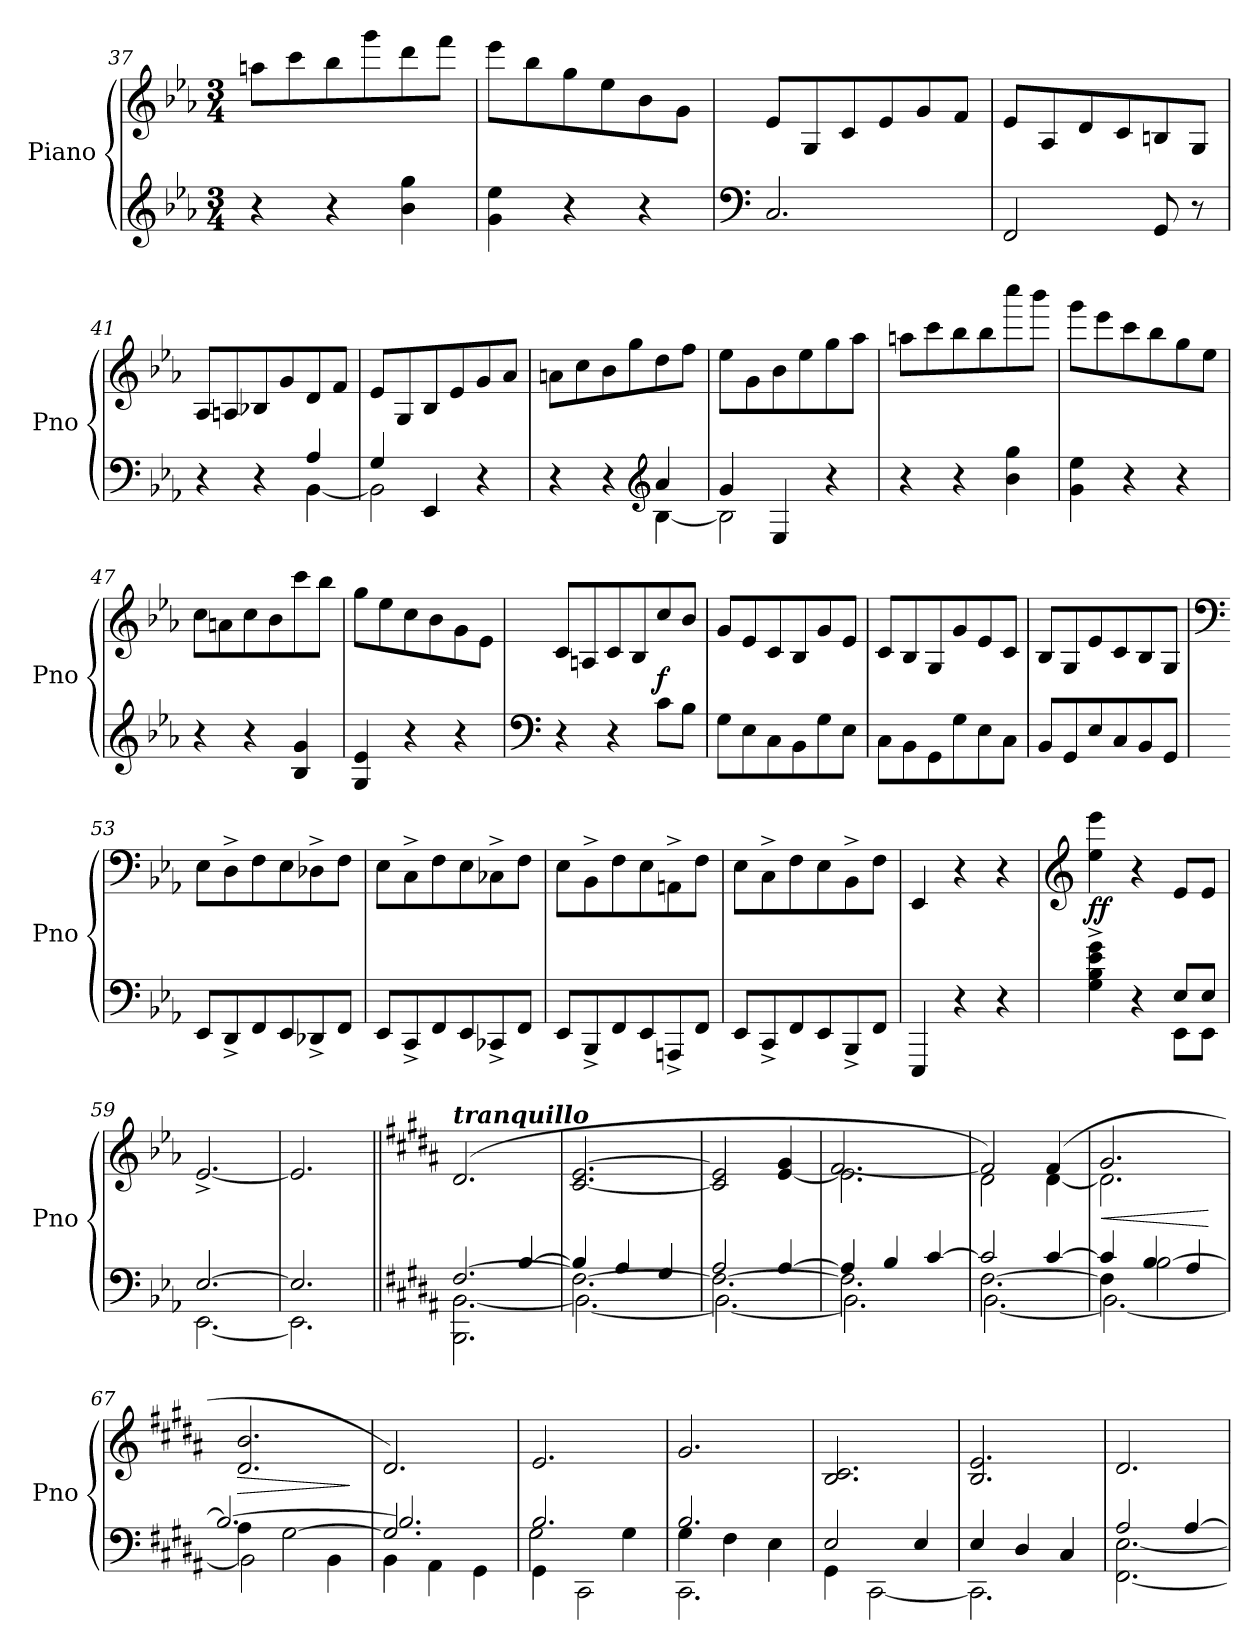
**kern	**kern	**dynam
*part1	*part1	*part1
*staff2	*staff1	*staff1/2
*I"Piano	*	*
*I'Pno	*	*
*clefG2	*clefG2	*
*k[b-e-a-]	*k[b-e-a-]	*
*M3/4	*M3/4	*
=37	=37	=37
4r	8aan\L	.
.	8ccc\	.
4r	8bb-\	.
.	8ggg\	.
4b-\ 4gg\	8ddd\	.
.	8fff\J	.
=38	=38	=38
4g\ 4ee-\	8eee-\L	.
.	8bb-\	.
4r	8gg\	.
.	8ee-\	.
4r	8b-\	.
.	8g\J	.
=39	=39	=39
*clefF4	*	*
2.C/	8e-/L	.
.	8G/	.
.	8c/	.
.	8e-/	.
.	8g/	.
.	8f/J	.
=40	=40	=40
2FF/	8e-/L	.
.	8A-/	.
.	8d/	.
.	8c/	.
8GG/	8Bn/	.
8r	8G/J	.
=41	=41	=41
*^	*	*
4r	2ryy	8A-/L	.
.	.	8An/	.
4r	.	8B-X/	.
.	.	8g/	.
4A-/	[4BB-\	8d/	.
.	.	8f/J	.
!!LO:LB:g=z
=42	=42	=42	=42
4G/	2BB-\]	8e-/L	.
.	.	8G/	.
4EE-/	.	8B-/	.
.	.	8e-/	.
4r	4ryy	8g/	.
.	.	8a-/J	.
=43	=43	=43	=43
4r	2ryy	8an\L	.
.	.	8cc\	.
4r	.	8b-\	.
.	.	8gg\	.
*clefG2	*	*	*
4a-/	[4B-\	8dd\	.
.	.	8ff\J	.
=44	=44	=44	=44
4g/	2B-\]	8ee-\L	.
.	.	8g\	.
4E-/	.	8b-\	.
.	.	8ee-\	.
4r	4ryy	8gg\	.
.	.	8aa-\J	.
*v	*v	*	*
=45	=45	=45
4r	8aan\L	.
.	8ccc\	.
4r	8bb-\	.
.	8bb-\	.
4b-\ 4gg\	8cccc\	.
.	8bbb-\J	.
=46	=46	=46
4g\ 4ee-\	8ggg\L	.
.	8eee-\	.
4r	8ccc\	.
.	8bb-\	.
4r	8gg\	.
.	8ee-\J	.
=47	=47	=47
!	!	!LO:DY:b
4r	8cc\L	other-dynamics
.	8an\	.
4r	8cc\	.
.	8b-\	.
4B-/ 4g/	8ccc\	.
.	8bb-\J	.
!!LO:LB:g=z
=48	=48	=48
4G/ 4e-/	8gg\L	.
.	8ee-\	.
4r	8cc\	.
.	8b-\	.
4r	8g\	.
.	8e-\J	.
=49	=49	=49
*clefF4	*	*
4r	8c/L	.
.	8An/	.
4r	8c/	.
.	8B-/	.
!	!	!LO:DY:b
8c\L	8cc/	f
8B-\J	8b-/J	.
=50	=50	=50
8G\L	8g/L	.
8E-\	8e-/	.
8C\	8c/	.
8BB-\	8B-/	.
8G\	8g/	.
8E-\J	8e-/J	.
=51	=51	=51
8C\L	8c/L	.
8BB-\	8B-/	.
8GG\	8G/	.
8G\	8g/	.
8E-\	8e-/	.
8C\J	8c/J	.
=52	=52	=52
8BB-/L	8B-/L	.
8GG/	8G/	.
8E-/	8e-/	.
8C/	8c/	.
8BB-/	8B-/	.
8GG/J	8G/J	.
=53	=53	=53
*	*clefF4	*
8EE-/L	8E-\L	.
8DD^/	8D^\	.
8FF/	8F\	.
8EE-/	8E-\	.
8DD-X^/	8D-X^\	.
8FF/J	8F\J	.
!!LO:LB:g=z
=54	=54	=54
8EE-/L	8E-\L	.
8CC^/	8C^\	.
8FF/	8F\	.
8EE-/	8E-\	.
8CC-X^/	8C-X^\	.
8FF/J	8F\J	.
=55	=55	=55
8EE-/L	8E-\L	.
8BBB-^/	8BB-^\	.
8FF/	8F\	.
8EE-/	8E-\	.
8AAAn^/	8AAn^\	.
8FF/J	8F\J	.
=56	=56	=56
8EE-/L	8E-\L	.
8CC^/	8C^\	.
8FF/	8F\	.
8EE-/	8E-\	.
8BBB-^/	8BB-^\	.
8FF/J	8F\J	.
=57	=57	=57
4EEE-/	4EE-/	.
4r	4r	.
4r	4r	.
=58	=58	=58
*	*clefG2	*
*^	*	*
!	!	!	!LO:DY:b
2ryy	4G\^ 4B-\^ 4e-\^ 4g\^	4ee-\ 4eee-\	ff
.	4r	4r	.
8E-/L	8EE-\L	8e-/L	.
8E-/J	8EE-\J	8e-/J	.
=59	=59	=59	=59
[2.E-/	[2.EE-\	[2.e-^/	.
=60	=60	=60	=60
2.E-/]	2.EE-\]	2.e-/]	.
*v	*v	*	*
!!LO:PB:g=z
=61||	=61||	=61||
*k[f#c#g#d#a#]	*k[f#c#g#d#a#]	*
*^	*	*
*	*^	*	*
!	!	!	!LO:TX:a:Bi:t=tranquillo	!
!	!	!	!	!LO:DY:b
[2.F#/	2.BBB\ [2.BB\	2ryy	(2.d#/	other-dynamics
.	.	[4B/	.	.
!!LO:LB:g=z
=62	=62	=62	=62	=62
2.F#\_	2.BB\_	4B/]	[2.c#/ [2.e/	.
.	.	4A#/	.	.
.	.	4G#/	.	.
=63	=63	=63	=63	=63
2.F#\_	2.BB\_	2A#/	2c#/] 2e/]	.
.	.	[4A#/	[4e/ 4g#/	.
=64	=64	=64	=64	=64
*	*	*	*^	*
2.F#\]	2.BB\]	4A#/]	2.e\]	[2.f#/	.
.	.	4B/	.	.	.
.	.	[4c#/	.	.	.
=65	=65	=65	=65	=65	=65
[2.F#\	[2.BB\	2c#/]	2d#\	2f#/])	.
.	.	[4c#/	(4f#/	[4d#\	.
=66	=66	=66	=66	=66	=66
!	!	!	!	!	!LO:HP:b
4F#\]	2.BB\_	4c#/]	2.g#/	2.d#\]	<
4B/	.	[2B\	.	.	.
4A#/	.	.	.	.	.
*v	*v	*v	*	*	*
*	*v	*v	*
.	.	[
=67	=67	=67
*^	*	*
*	*^	*	*
!	!	!	!	!LO:HP:b
4A#\	2BB\]	2.B/_	2.d#/ 2.b/	>
[2G#\	.	.	.	.
.	4BB\	.	.	.
*v	*v	*v	*	*
.	.	]
=68	=68	=68
*^	*	*
*	*^	*	*
2.G#/]	4BB\	2.B/]	2.d#/)	.
.	4AA#\	.	.	.
.	4GG#\	.	.	.
=69	=69	=69	=69	=69
2.B/	4GG#\	2G#\	2.e/	.
.	2CC#\	.	.	.
.	.	4G#\	.	.
=70	=70	=70	=70	=70
2.B/	2.CC#\	4G#\	2.g#/	.
.	.	4F#\	.	.
.	.	4E\	.	.
*	*v	*v	*	*
=71	=71	=71	=71
2E/	4GG#\	2.B/ 2.c#/	.
.	[2CC#\	.	.
4E/	.	.	.
!!LO:LB:g=z
=72	=72	=72	=72
4E/	2.CC#\]	2.B/ 2.e/	.
4D#/	.	.	.
4C#/	.	.	.
!!LO:PB:g=z
=73	=73	=73	=73
2A#/	[2.FF#\ [2.E\	2.d#/	.
[4A#/	.	.	.
*v	*v	*	*
=	=	=
*-	*-	*-
